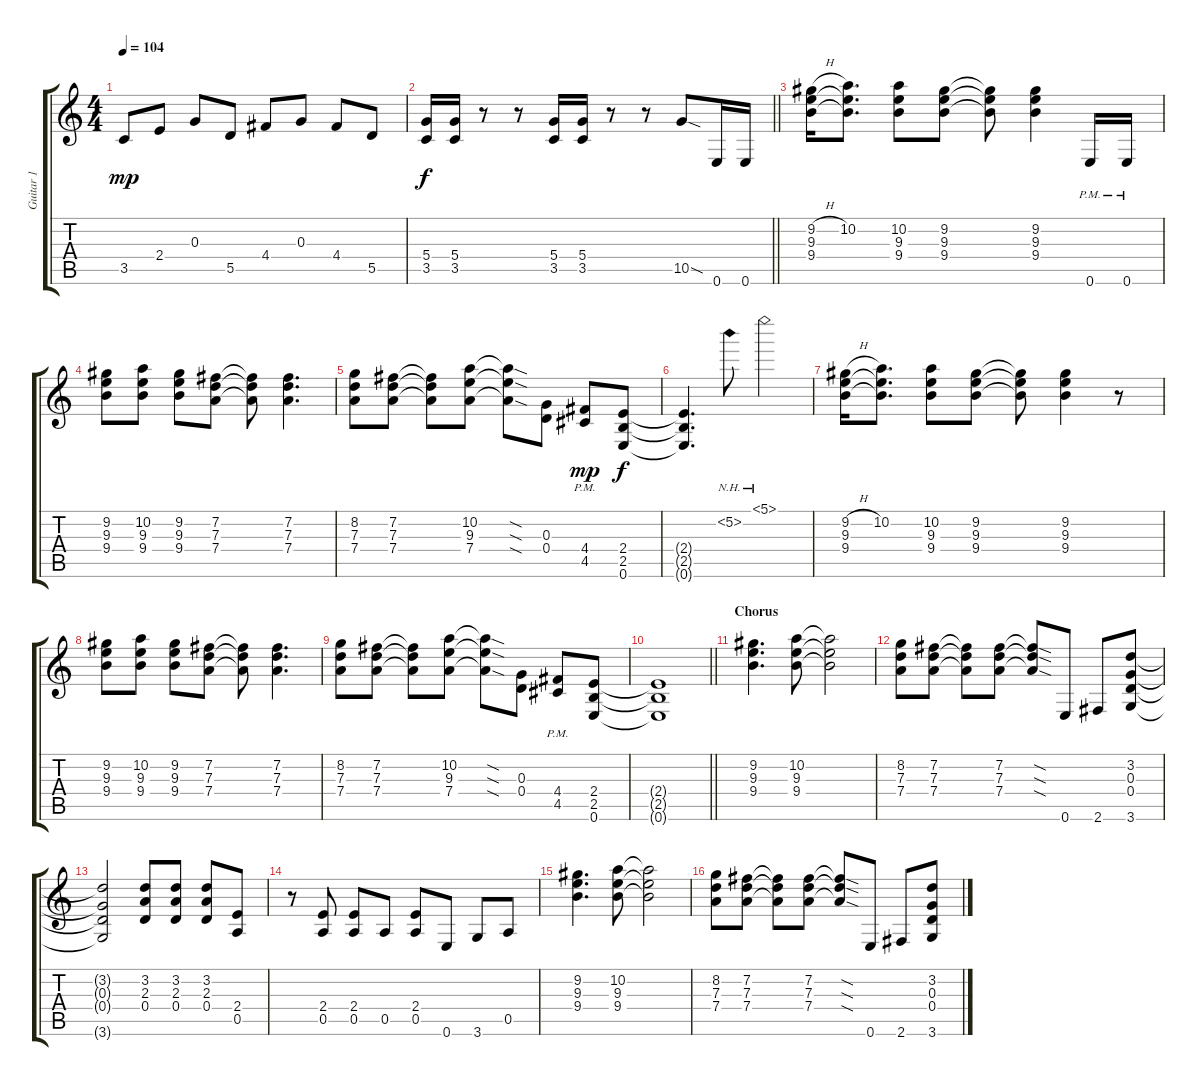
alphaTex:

\track ("Guitar 1" "Guitar 1") {instrument overdrivenguitar}
\staff {score tabs}
\tuning (E4 B3 G3 D3 A2 E2) {hide}
\ts (4 4)
\tempo 104
\clef g2
\ks c
3.5.8{dy mp} 2.4.8 0.3.8 5.5.8 4.4.8 0.3.8 4.4.8 5.5.8 |
\barLineRight lightlight
(5.4 3.5).16{dy f} (5.4 3.5).16 r.8 r.8 (5.4 3.5).16 (5.4 3.5).16 r.8 r.8 10.5{sod}.8 0.6.16 0.6.16 |
(9.2{h} 9.3 9.4).16 (10.2 9.3{t} 9.4{t}).8{d} (10.2 9.3 9.4).8 (9.2 9.3 9.4).8 (9.2{t} 9.3{t} 9.4{t}).8 (9.2 9.3 9.4).4 0.6{pm}.16 0.6{pm}.16 |
(9.2 9.3 9.4).8 (10.2 9.3 9.4).8 (9.2 9.3 9.4).8 (7.2 7.3 7.4).8 (7.2{t} 7.3{t} 7.4{t}).8 (7.2 7.3 7.4).4{d} |
(8.2 7.3 7.4).8 (7.2 7.3 7.4).8 (7.2{t} 7.3{t} 7.4{t}).8 (10.2 9.3 7.4).8 (10.2{sod t} 9.3{sod t} 7.4{sod t}).8 (0.3 0.4).8 (4.4 4.5{pm}).8{dy mp} (2.4 2.5 0.6).8{dy f} |
(2.4{t} 2.5{t} 0.6{t}).4{d} 5.2{nh}.8 5.1{nh}.2 |
(9.2{h} 9.3 9.4).16 (10.2 9.3{t} 9.4{t}).8{d} (10.2 9.3 9.4).8 (9.2 9.3 9.4).8 (9.2{t} 9.3{t} 9.4{t}).8 (9.2 9.3 9.4).4 r.8 |
(9.2 9.3 9.4).8 (10.2 9.3 9.4).8 (9.2 9.3 9.4).8 (7.2 7.3 7.4).8 (7.2{t} 7.3{t} 7.4{t}).8 (7.2 7.3 7.4).4{d} |
(8.2 7.3 7.4).8 (7.2 7.3 7.4).8 (7.2{t} 7.3{t} 7.4{t}).8 (10.2 9.3 7.4).8 (10.2{sod t} 9.3{sod t} 7.4{sod t}).8 (0.3 0.4).8 (4.4{pm} 4.5{pm}).8 (2.4 2.5 0.6).8 |
\barLineRight lightlight
(2.4{t} 2.5{t} 0.6{t}).1 |
\section ("" "Chorus")
(9.2 9.3 9.4).4{d} (10.2 9.3 9.4).8 (10.2{t} 9.3{t} 9.4{t}).2 |
(8.2 7.3 7.4).8 (7.2 7.3 7.4).8 (7.2{t} 7.3{t} 7.4{t}).8 (7.2 7.3 7.4).8 (7.2{sod t} 7.3{sod t} 7.4{sod t}).8 0.6.8 2.6.8 (3.2 0.3 0.4 3.6).8 |
(3.2{t} 0.3{t} 0.4{t} 3.6{t}).2 (3.2 2.3 0.4).8 (3.2 2.3 0.4).8 (3.2 2.3 0.4).8 (2.4 0.5).8 |
r.8 (2.4 0.5).8 (2.4 0.5).8 0.5.8 (2.4 0.5).8 0.6.8 3.6.8 0.5.8 |
(9.2 9.3 9.4).4{d} (10.2 9.3 9.4).8 (10.2{t} 9.3{t} 9.4{t}).2 |
(8.2 7.3 7.4).8 (7.2 7.3 7.4).8 (7.2{t} 7.3{t} 7.4{t}).8 (7.2 7.3 7.4).8 (7.2{sod t} 7.3{sod t} 7.4{sod t}).8 0.6.8 2.6.8 (3.2 0.3 0.4 3.6).8
